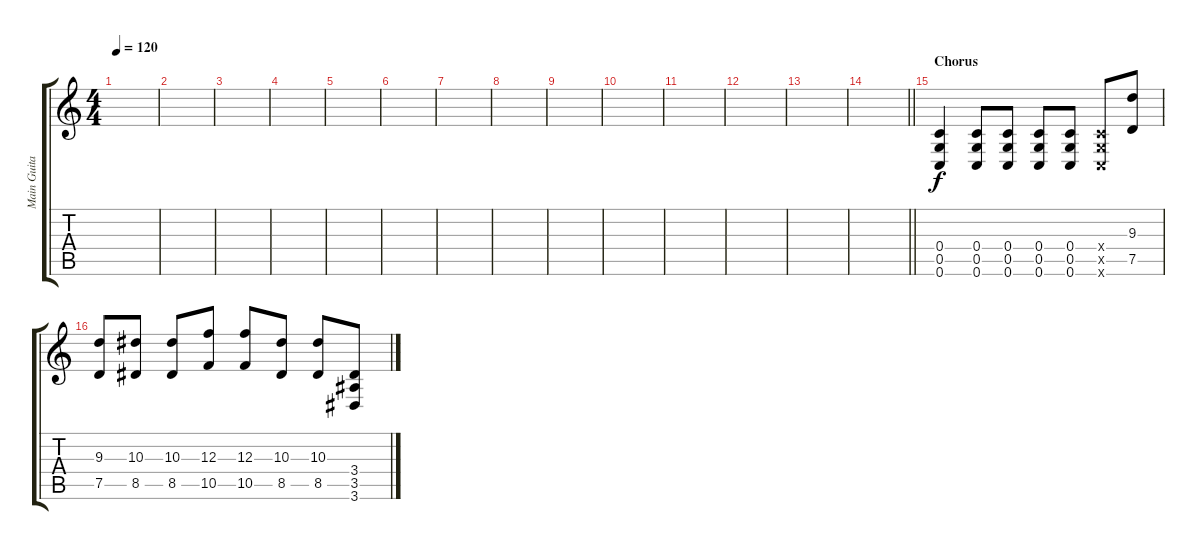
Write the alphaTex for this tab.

\track ("Main Guitar L" "Main Guita") {instrument distortionguitar}
\staff {score tabs}
\tuning (D4 A3 F3 C3 G2 C2) {hide}
\ts (4 4)
\tempo 120
\clef g2
\ks c
|
|
|
|
|
|
|
|
|
|
|
|
|
\barLineRight lightlight
|
\section ("" "Chorus")
(0.4 0.5 0.6).4 (0.4 0.5 0.6).8 (0.4 0.5 0.6).8 (0.4 0.5 0.6).8 (0.4 0.5 0.6).8 (0.4{x} 0.5{x} 0.6{x}).8 (9.3 7.5).8 |
(9.3 7.5).8 (10.3 8.5).8 (10.3 8.5).8 (12.3 10.5).8 (12.3 10.5).8 (10.3 8.5).8 (10.3 8.5).8 (3.4 3.5 3.6).8
